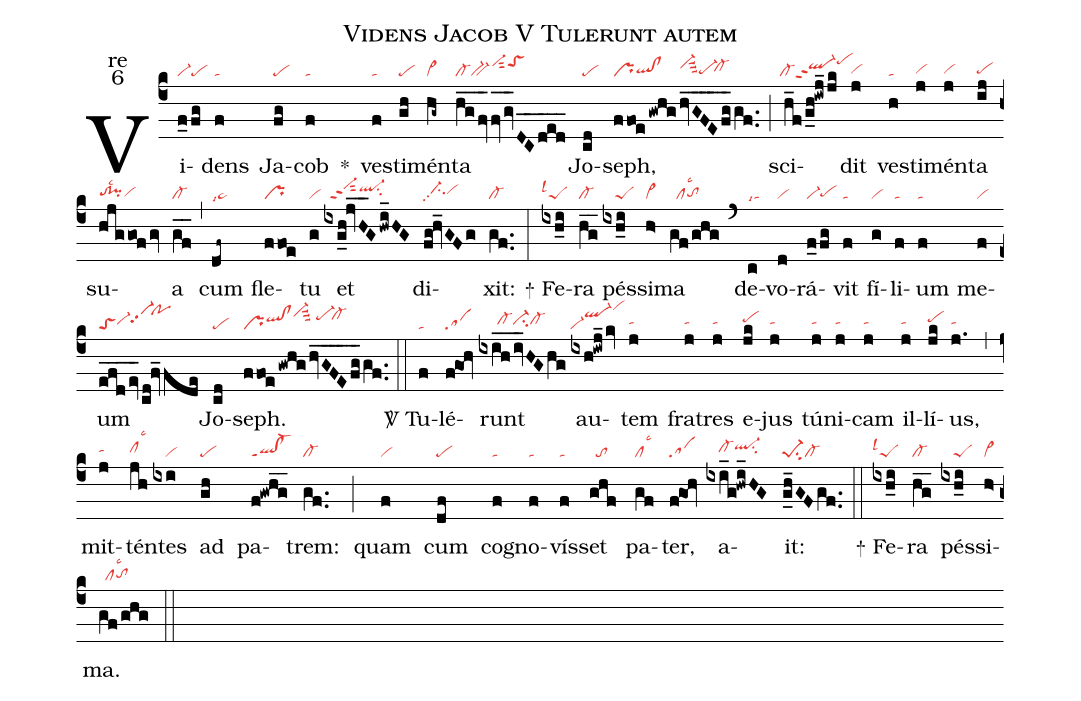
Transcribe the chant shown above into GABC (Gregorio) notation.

name:Videns Jacob V Tulerunt autem;
office-part:re;
mode:6;
nabc-lines:1;
%%
(c4) Vi(f_0fg|vi-pe)dens(f|ta) Ja(fg|pe)cob(f|ta) <sp>*</sp>() ves(f|ta)ti(gh|pe)mén(hg~|vi>)ta(hg__fv_fv_gvDC___ded___|cl-bv-vi-hjsut2toShj) Jo(cd|pe)seph,(ffoe/gwhg|prqlhg!clhg|hvGFE____fg_gf..|vi-hisuu3pe-hg`cl-hh) (;) sci(h_f/g_h!iwj_jk|`cl-ql-hippt2pehk)dit(j|vihg) ves(h|ta)ti(j|vihg)mén(j|vihg)ta(ij|pehg) su(hjggof/gv|tohg!pihglsc2vihg)a(gf__|cl-) (,) cum(df~|ta>lsi7) fle(ffoe|pr)tu(g|vi) et(ixg_h!jvH__G/hwi_HG|//vi-hjppt2sut2ql-hisu2) di(fg!hv_GFg|//ci-hhpp2vihh)xit:(gf..|cl-) (:)

<sp>+</sp> Fe(ixh_i|peSlsl1)ra(hg__|cl-) pés(ixh_i|////peS)si(h>|vi>)ma(gf/ghg|//cllsc3``tohg) (`) de(c|talsi7)vo(d|vi)rá(f_0fg|vi-pehg)vit(f|ta) fí(g|vi)li(f|ta)um(f|ta) me(f|vi)um(efd___/ev_/cd!fv_fde|toSvi-hhvi-hipp2`pohl) Jo(cd|pe)seph.(ffoe/gwhg/hvGFE____fg_gf..|prqlhi!clhivi-hksuu3/pe-hj`cl-hj) (::)

<sp>V/</sp> Tu(f|ta)lé(f@goh|sa)runt(ixih__/iv_HGhg|//////cl-hhci-hhcl-hh) au(ixh!iwj_/kv|vi-ql-hkvihn)tem(j|tahh) fra(j|tahh)tres(j|tahh) e(jk|pehi)jus(j|tahh) tú(j|tahh)ni(j|tahh)cam(j|tahh) il(j|tahh)lí(jk|pehi)us,(j.|tahh) (,) mit(j|tahh)tén(jh|clhhlsc3)tes(ixi|////vi) ad(gh|pe) pa(f!gwhg__|ql!cl-ppt1)trem:(gf..|cl-) (;) quam(f|vi) cum(df|pe) cog(f|ta)no(f|ta)vís(f|ta)set(ghf|//to) pa(gf|cllsc3)ter,(f@goh|sa) a(ixi_g!hwi_HG|////cl-hhql-hisu2)it:(g_h_GFgf..|pe-1su2cl-) (::)
<sp>+</sp> Fe(ixh_i|peSlsl1)ra(hg__|cl-) pés(ixh_i|////peS)si(h>|vi>)ma.(gf/ghg|//cllsc3``tohg) (::)
